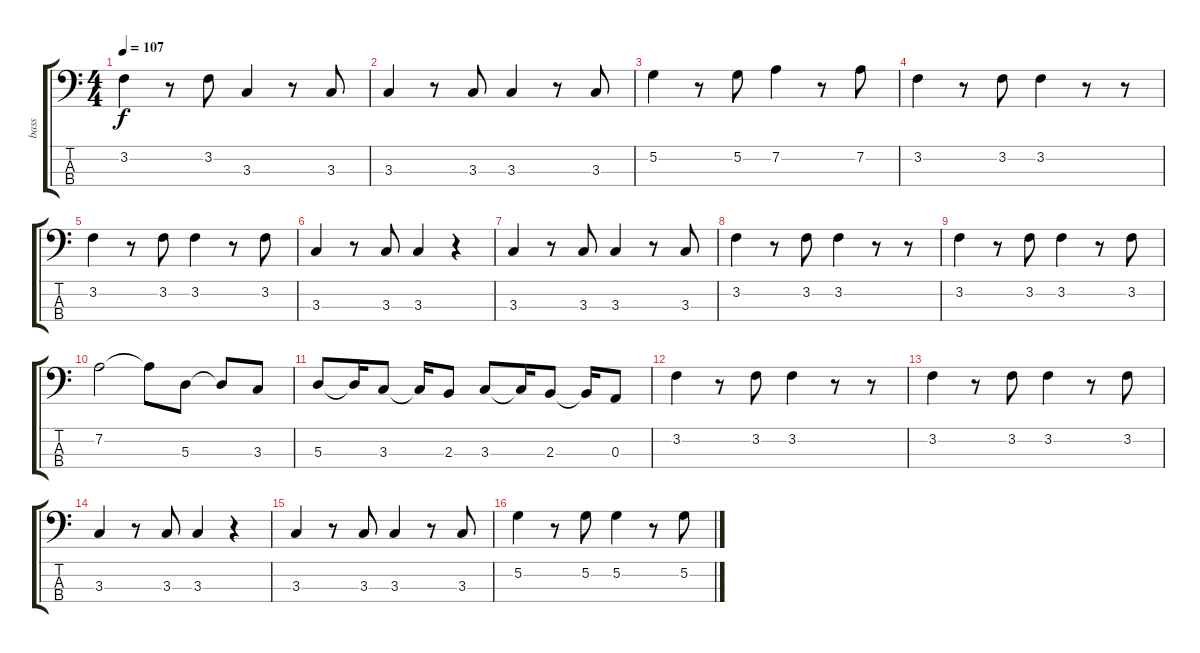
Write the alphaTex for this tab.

\track ("bass" "bass") {instrument electricbassfinger}
\staff {score tabs}
\tuning (G2 D2 A1 E1) {hide}
\ts (4 4)
\tempo 107
\clef f4
\ks c
3.2.4{dy f} r.8 3.2.8 3.3.4 r.8 3.3.8 |
3.3.4 r.8 3.3.8 3.3.4 r.8 3.3.8 |
5.2.4 r.8 5.2.8 7.2.4 r.8 7.2.8 |
3.2.4 r.8 3.2.8 3.2.4 r.8 r.8 |
3.2.4 r.8 3.2.8 3.2.4 r.8 3.2.8 |
3.3.4 r.8 3.3.8 3.3.4 r.4 |
3.3.4 r.8 3.3.8 3.3.4 r.8 3.3.8 |
3.2.4 r.8 3.2.8 3.2.4 r.8 r.8 |
3.2.4 r.8 3.2.8 3.2.4 r.8 3.2.8 |
7.2.2 7.2{t}.8 5.3.8 5.3{t}.8 3.3.8 |
5.3.8 5.3{t}.16 3.3.8 3.3{t}.16 2.3.8 3.3.8 3.3{t}.16 2.3.8 2.3{t}.16 0.3.8 |
3.2.4 r.8 3.2.8 3.2.4 r.8 r.8 |
3.2.4 r.8 3.2.8 3.2.4 r.8 3.2.8 |
3.3.4 r.8 3.3.8 3.3.4 r.4 |
3.3.4 r.8 3.3.8 3.3.4 r.8 3.3.8 |
5.2.4 r.8 5.2.8 5.2.4 r.8 5.2.8
